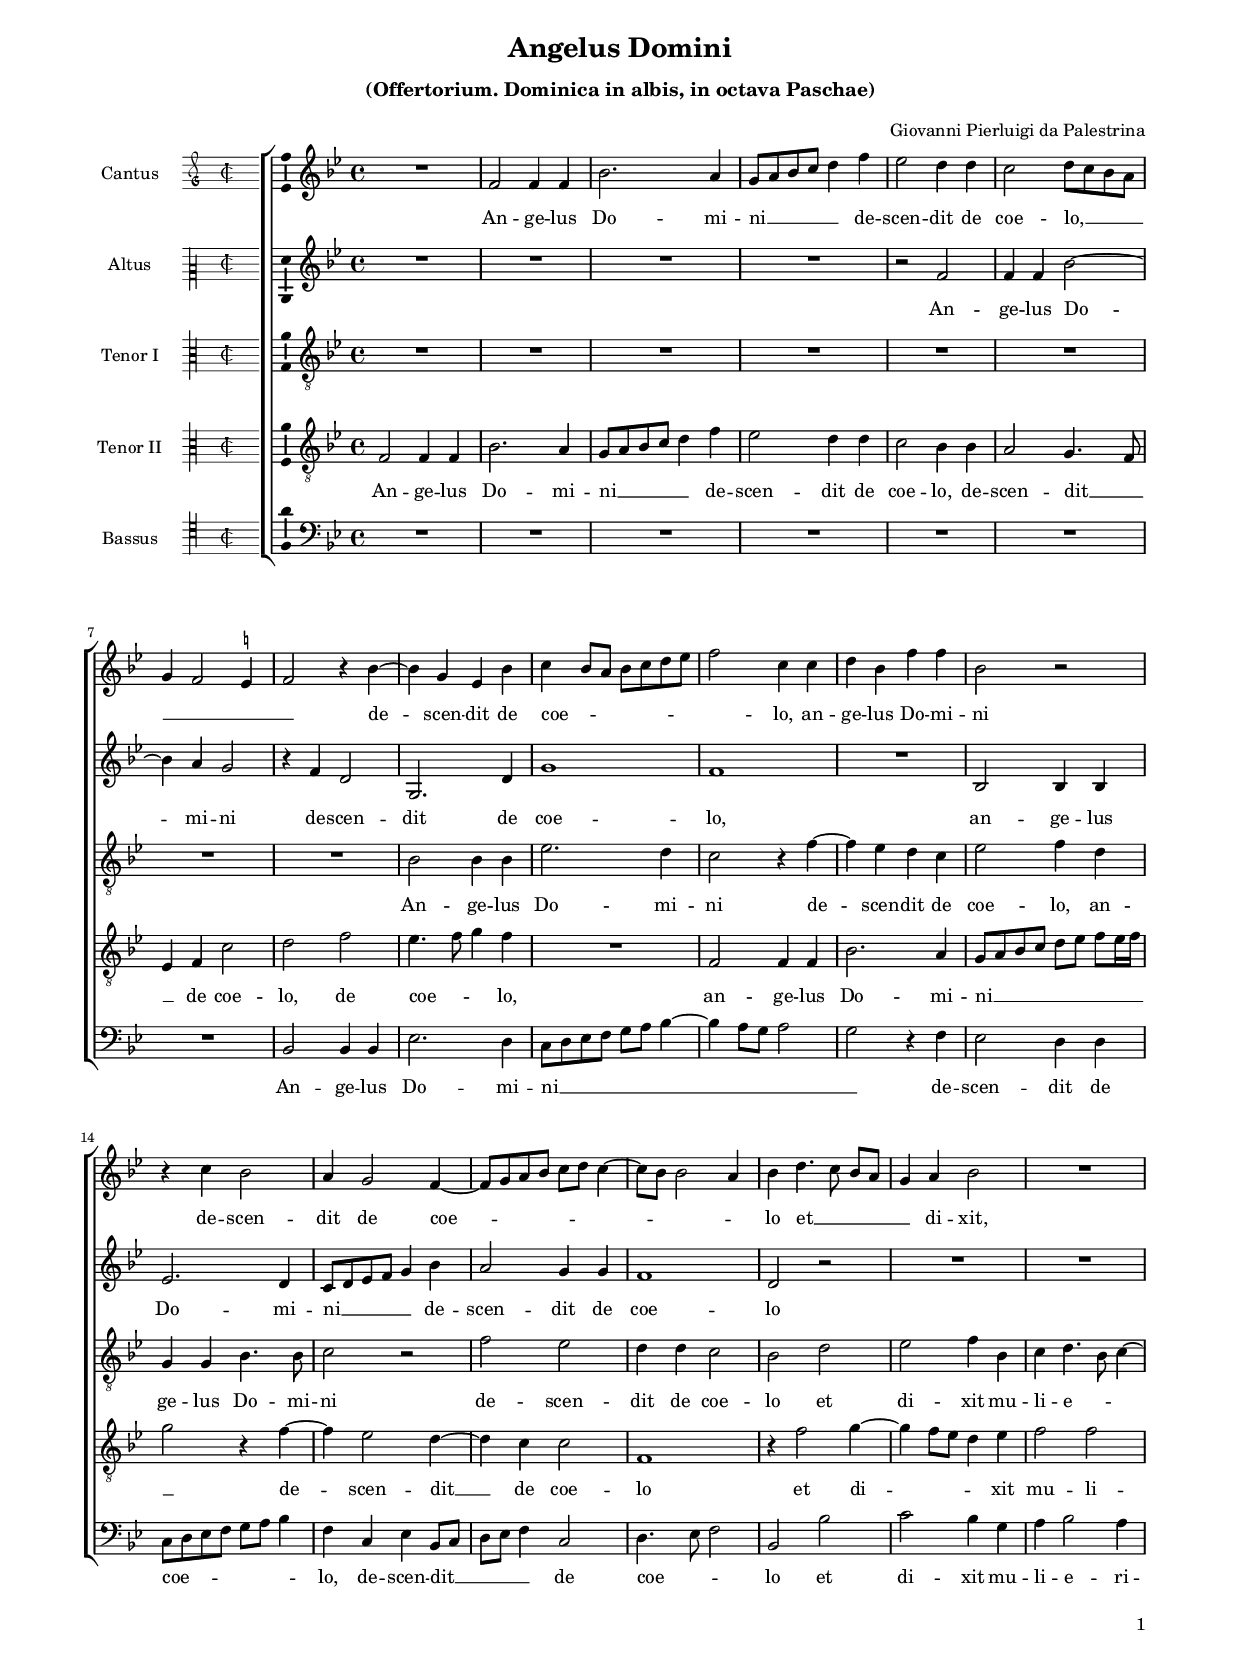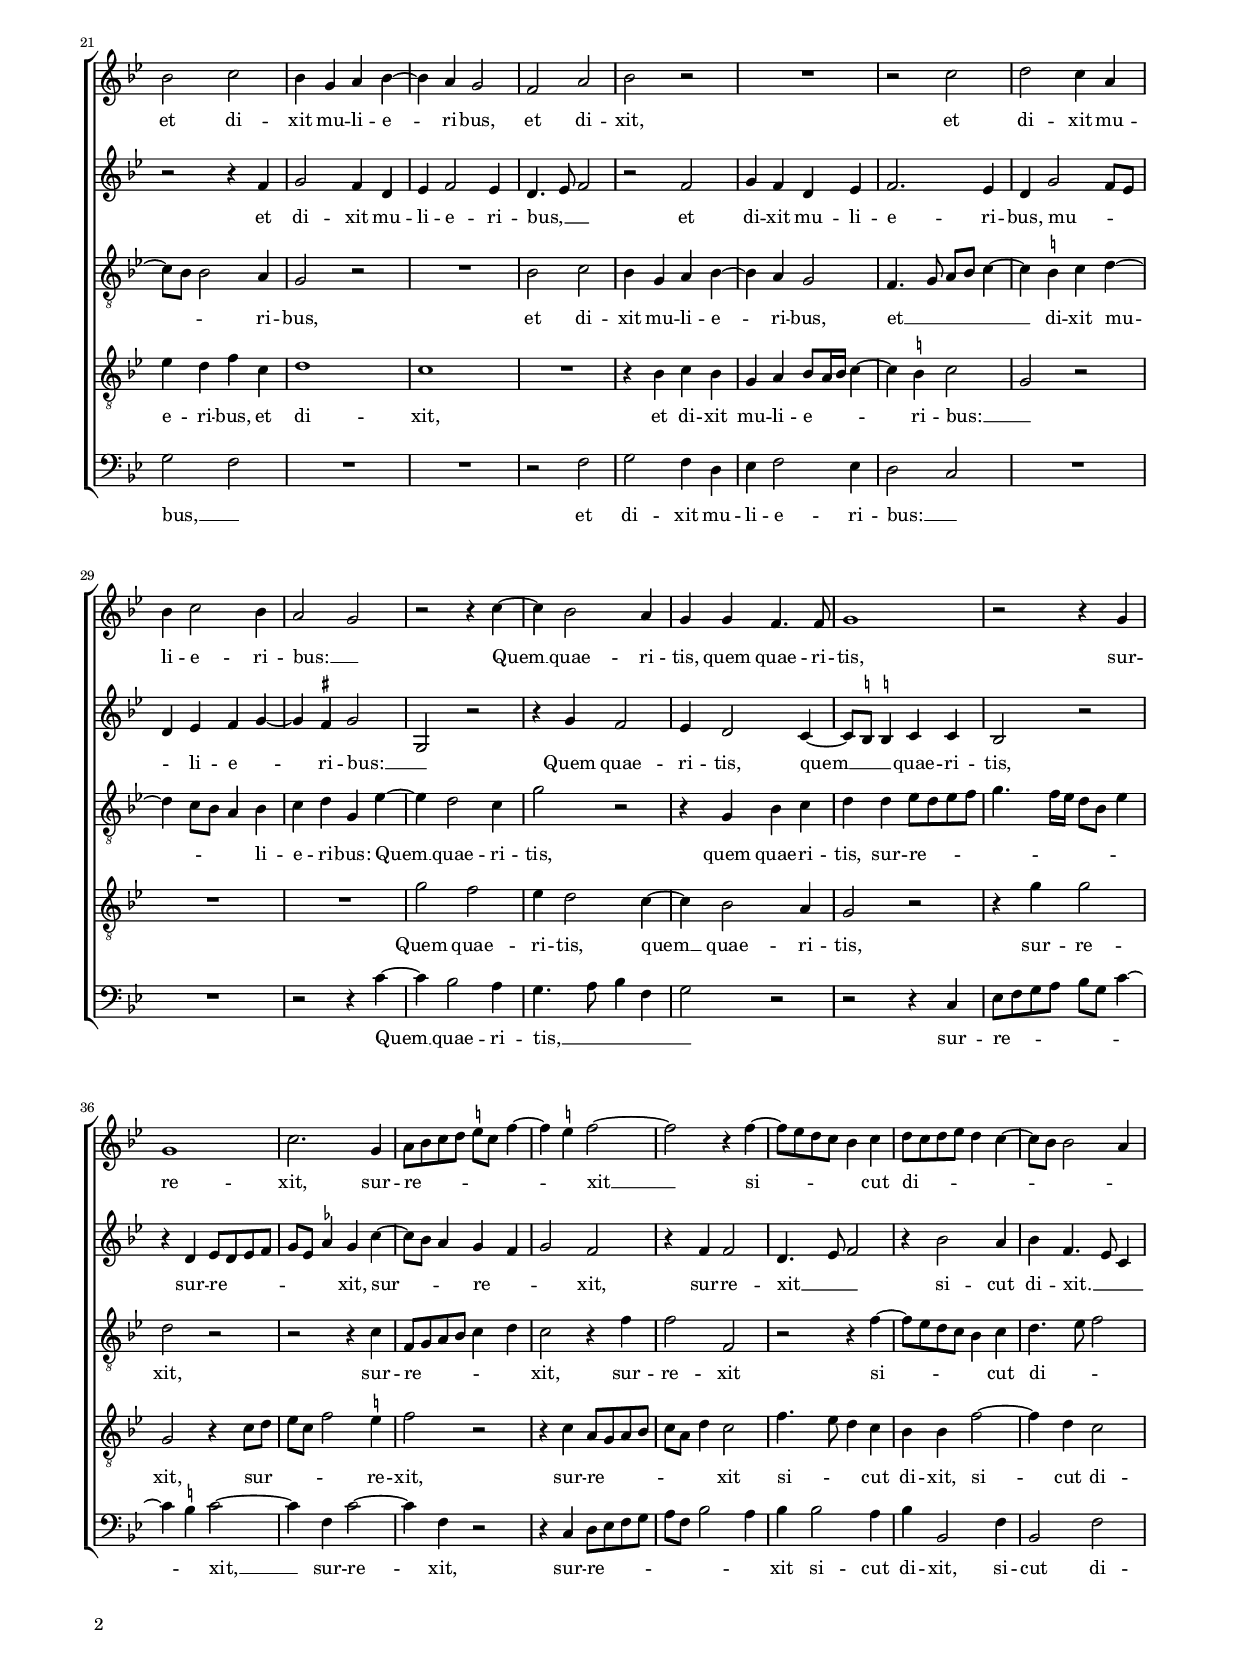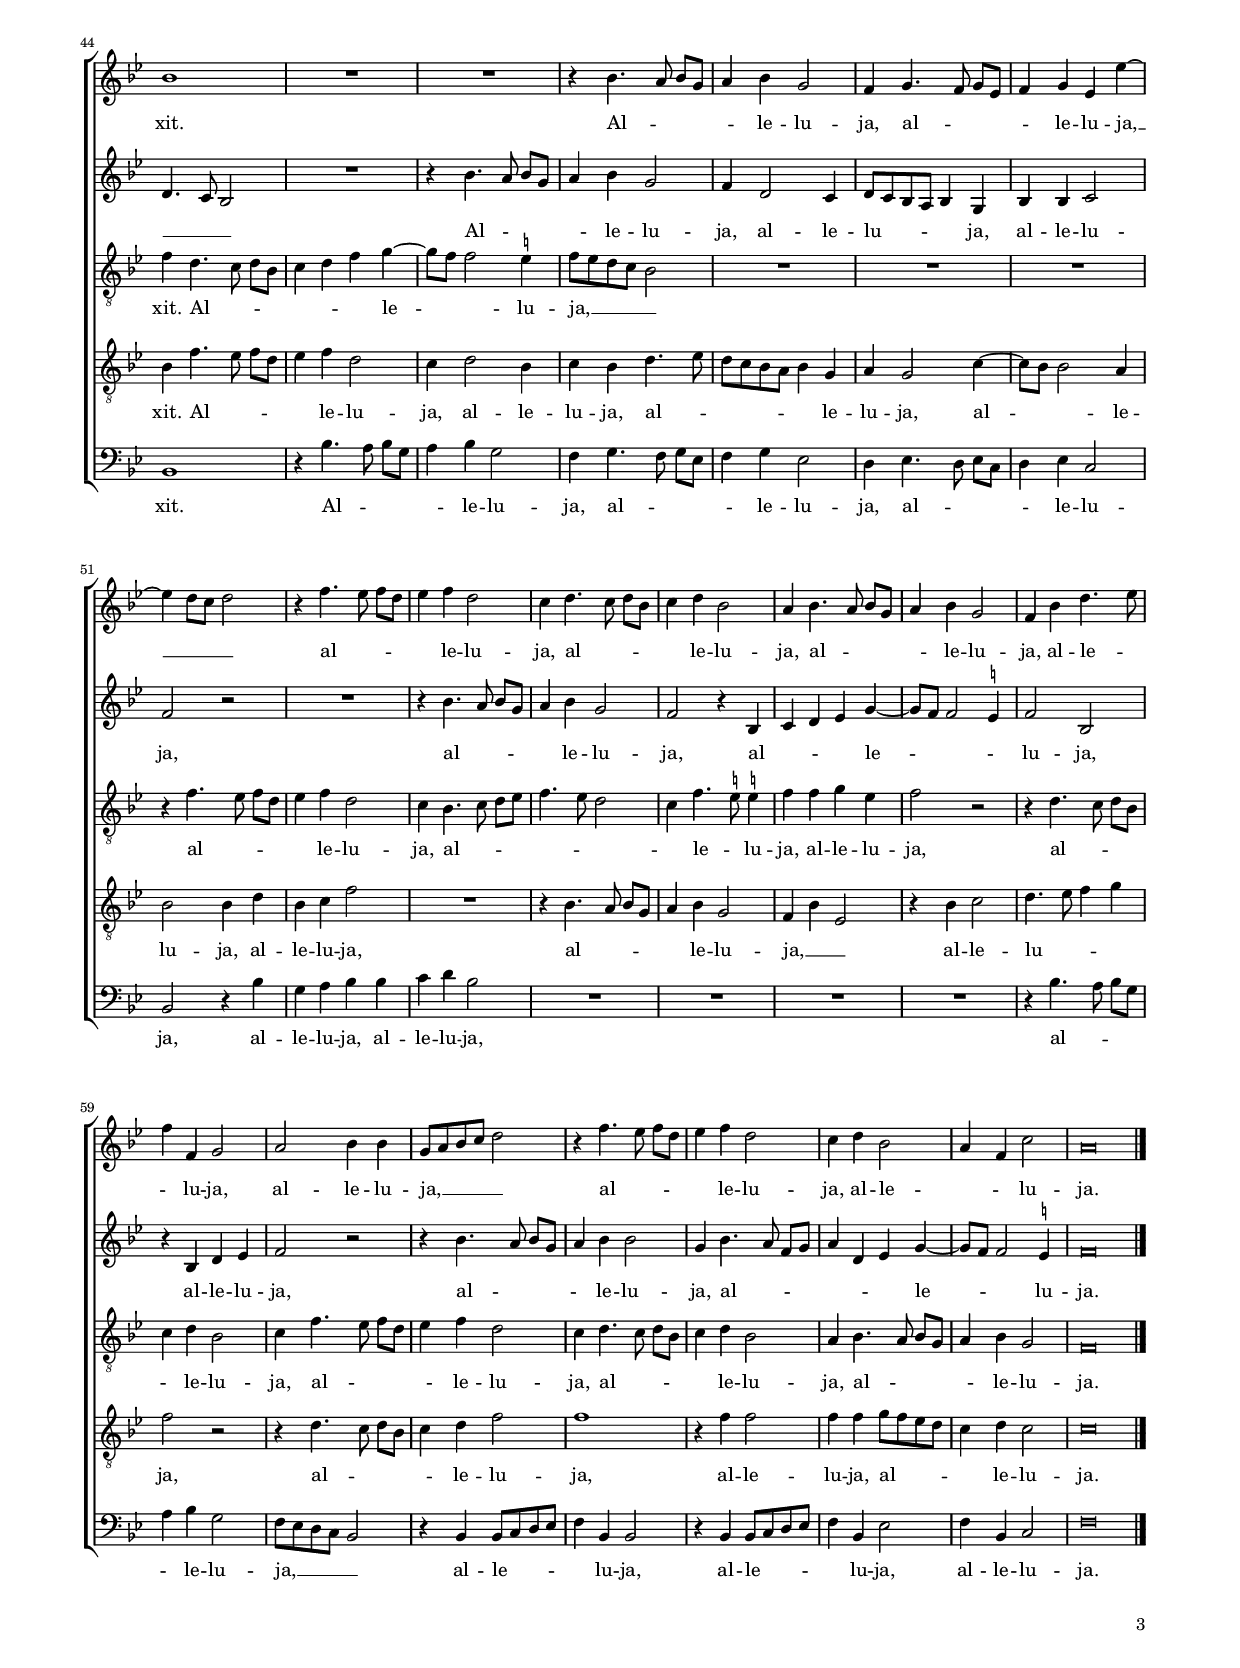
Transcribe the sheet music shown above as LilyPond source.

\header
{
  title="Angelus Domini"
  subtitle=\markup { \column { \vspace #0.5 "(Offertorium. Dominica in albis, in octava Paschae)" \transparent "x" } }
  composer="Giovanni Pierluigi da Palestrina"
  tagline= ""
}

\version "2.24.1"
\language deutsch
#(set-global-staff-size 15)
% #(set-default-paper-size "letter")
#(ly:set-option 'point-and-click #f)




	ficta = { \once \set suggestAccidentals = ##t }

	forget = #(define-music-function (music) (ly:music?) #{
		\accidentalStyle forget
		$music
		\accidentalStyle default
		#})


    
\paper
	{
	top-margin = 1.6 \cm
	bottom-margin = 1 \cm
	left-margin = 1.6 \cm
	right-margin = 1.6 \cm
	ragged-bottom = ##f
	ragged-last-bottom = ##f
	print-page-number = ##f
	system-system-spacing = #'((basic-distance . 17) (minimum-distance . 14) (padding . 5) (strechability . 150))
    oddFooterMarkup=\markup   \fill-line { "" \fromproperty #'page:page-number-string }
    evenFooterMarkup=\markup  \fill-line { \fromproperty #'page:page-number-string "" }
    last-bottom-spacing = #'((basic-distance . 12) (minimum-distance . 7) (padding . 4))
    systems-per-page = 3
%   page-count = 3
%	min-systems-per-page = 3
%	print-all-headers = ##t
%	print-first-page-number = ##t
%	first-page-number = 1
	}

	
global = {
	\key c \major
	\time 4/4
    \set Score.tempoHideNote = ##t
    \tempo 4 = 100
    \skip 1*65
    \set Score.measureLength = #(ly:make-moment 2/1)
    \skip 1*2 \bar "|."
	}
    

incipitcantus = \relative c' {
    \time 2/2
    \clef "petrucci-g2"
    \key c \major
    }
    
incipitcantusVoice = <<
    \new MensuralVoice <<
        { s1 \noBreak }
        \incipitcantus
    >>
    >>
    
    
incipitaltus = \relative c' {
    \time 2/2
    \clef "petrucci-c2"
    \key c \major
    s4 \bar ""
    }
    
incipitaltusVoice = <<
    \new MensuralVoice <<
        { s1 \noBreak }
        \incipitaltus
    >>
    >>
    
incipittenor = \relative c' {
    \time 2/2
    \clef "petrucci-c3"
    \key c \major
    }
    
incipittenorVoice = <<
    \new MensuralVoice <<
        { s1 \noBreak }
        \incipittenor
    >>
    >>
    
incipitquintus = \relative c' {
    \time 2/2
    \clef "petrucci-c3"
    \key c \major
    }
    
incipitquintusVoice = <<
    \new MensuralVoice <<
        { s1 \noBreak }
        \incipitquintus
    >>
    >>
    
    
incipitbassus= \relative c {
    \time 2/2
    \clef "petrucci-c4"
    \key c \major
    }
    
incipitbassusVoice = <<
    \new MensuralVoice <<
        { s1 \noBreak }
        \incipitbassus
    >>
    >>


cantus =  \relative c''
	{
	R1
	g2 g4 g
	c2. h4
	a8 h c d e4 g
%5
	f2 e4 e |
	d2 e8 d c h
	a4 g2 \ficta fis4
	g2 r4 c~
	c4 a f c'
%10
	d4 c8 h c8 d e f |
	g2 d4 d
	e4 c g' g
	c,2 r
	r4 d c2
%15
	h4 a2 g4~ |
	g8 a h c d e d4~
	d8 c c2 h4
	c4 e4. d8 c[ h]
	a4 h c2
%20
	R1 |
	c2 d
	c4 a h c~
	c4 h a2
	g2 h
%25
	c2 r |
	R1
	r2 d
	e2 d4 h
	c4 d2 c4
%30
	h2 a |
	r2 r4 d~
	d4 c2 h4
	a4 a g4. g8
	a1
%35
	r2 r4 a |
	a1
	d2. a4
	h8 c d e \ficta fis d g4~
	g4 \ficta fis g2~
%40
	g2 r4 g~ |
	g8 f e d c4 d
	e8 d e f e4 d~
	d8 c c2 h4
	c1
%45
	R1 |
	R1
	r4 c4. h8 c[ a]
	h4 c a2
	g4 a4. g8 a[ f]
%50
	g4 a f f'~
	f4 e8 d e2
	r4 g4. f8 g[ e]
	f4 g e2
	d4 e4. d8 e[ c]
%55
	d4 e c2 |
	h4 c4. h8 c[ a]
	h4 c a2
	g4 c e4. f8
	g4 g, a2
%60
	h2 c4 c |
	a8 h c d e2
	r4 g4. f8 g[ e]
	f4 g e2
	d4 e c2
%65
	h4 g d'2 |
	h\breve |
	}


altus =  \relative c'
	{
	R1
	R1
	R1
	R1
%5
	r2 g' |
	g4 g c2~
	c4 h a2
	r4 g e2
	a,2. e'4
%10
	a1 |
	g1
	R1
	c,2 c4 c
	f2. e4
%15
	d8 e f g a4 c |
	h2 a4 a
	g1
	e2 r
	R1
%20
	R1 |
	r2 r4 g
	a2 g4 e
	f4 g2 f4
	e4. f8 g2
%25
	r2 g |
	a4 g e f
	g2. f4
	e4 a2 g8 f
	e4 f g a~
%30
	a4 \ficta gis a2 |
	a,2 r
	r4 a' g2
	f4 e2 d4~
	d8 \ficta cis \ficta cis!4 d d
%35
	c2 r |
	r4 e f8 e f g
	a8 f \ficta b4 a d~
	d8 c h4 a g
	a2 g
%40
	r4 g g2 |
	e4. f8 g2
	r4 c2 h4
	c4 g4. f8 d4
	e4. d8 c2
%45
	R1 |
	r4 c'4. h8 c[ a]
	h4 c a2
	g4 e2 d4
	e8 d c h c4 a
%50
	c4 c d2 |
	g2 r
	R1
	r4 c4. h8 c[ a]
	h4 c a2
%55
	g2 r4 c, |
	d4 e f a~
	a8 g g2 \ficta fis4
	g2 c,
	r4 c e f
%60
	g2 r |
	r4 c4. h8 c[ a]
	h4 c c2
	a4 c4. h8 g[ a]
%65
	h4 e, f a~ |
	a8 g g2 \ficta fis4
	g\breve |
	}


tenor =  \relative c'
	{
	R1
	R1
	R1
	R1
%5
	R1 |
	R1
	R1
	R1
	c2 c4 c
%10
	f2. e4 |
	d2 r4 g~
	g4 f e d
	f2 g4 e
	a,4 a c4. c8
%15
	d2 r |
	g2 f
	e4 e d2
	c2 e
	f2 g4 c,
%20
	d4 e4. c8 d4~ |
	d8 c c2 h4
	a2 r
	R1
	c2 d
%25
	c4 a h c~ |
	c4 h a2
	g4. a8 h[ c] d4~
	d4 \ficta cis d e~
	e4 d8 c h4 c
%30
	d4 e a, f'~ |
	f4 e2 d4
	a'2 r
	r4 a, c d
	e4 e f8 e f g
%35
	a4. g16 f e8 c f4 |
	e2 r
	r2 r4 d
	g,8 a h c d4 e
	d2 r4 g
%40
	g2 g, |
	r2 r4 g'~
	g8 f e d c4 d
	e4. f8 g2
	g4 e4. d8 e[ c]
%45
	d4 e g a~ |
	a8 g g2 \ficta fis4
	g8 f e d c2
	R1
	R1
%50
	R1 |
	r4 g'4. f8 g[ e]
	f4 g e2
	d4 c4. d8 e[ f]
	g4. f8 e2
%55
	d4 g4. \ficta fis8 \ficta fis!4 |
	g4 g a f
	g2 r
	r4 e4. d8 e[ c]
	d4 e c2
%60
	d4 g4. f8 g[ e] |
	f4 g e2
	d4 e4. d8 e[ c]
	d4 e c2
	h4 c4. h8 c[ a]
%65
	h4 c a2 |
	g\breve |
	}


quintus  =  \relative c'
	{
	g2 g4 g
	c2. h4
	a8 h c d e4 g
	f2 e4 e
%5
	d2 c4 c |
	h2 a4. g8
	f4 g d'2
	e2 g
	f4. g8 a4 g
%10
	R1 |
	g,2 g4 g
	c2. h4
	a8 h c d e f g[ f16 g]
	a2 r4 g~
%15
	g4 f2 e4~ |
	e4 d d2
	g,1
	r4 g'2 a4~
	a4 g8 f e4 f
%20
	g2 g |
	f4 e g d
	e1
	d1
	R1
%25
	r4 c d c |
	a4 h c8[ h16 c] d4~
	d4 \ficta cis d2
	a2 r
	R1
%30
	R1 |
	a'2 g
	f4 e2 d4~
	d4 c2 h4
	a2 r
%35
	r4 a' a2 |
	a,2 r4 d8 e
	f8 d g2 \ficta fis4
	g2 r
	r4 d h8 a h c
%40
	d8 h e4 d2 |
	g4. f8 e4 d
	c4 c g'2~
	g4 e d2
	c4 g'4. f8 g[ e]
%45
	f4 g e2 |
	d4 e2 c4
	d4 c e4. f8
	e8 d c h c4 a
	h4 a2 d4~
%50
	d8 c c2 h4 |
	c2 c4 e
	c4 d g2
	R1
	r4 c,4. h8 c[ a]
%55
	h4 c a2 |
	g4 c f,2
	r4 c' d2
	e4. f8 g4 a
	g2 r
%60
	r4 e4. d8 e[ c] |
	d4 e g2
	g1
	r4 g g2
	g4 g a8 g f e
%65
	d4 e d2 |
	d\breve |
	}


bassus  =  \relative c
	{
	R1
	R1
	R1
	R1
%5
	R1 |
	R1
	R1
	c2 c4 c
	f2. e4
%10
	d8 e f g a h c4~ |
	c4 h8 a h2
	a2 r4 g
	f2 e4 e
	d8 e f g a h c4
%15
	g4 d f c8 d |
	e8 f g4 d2
	e4. f8 g2
	c,2 c'
	d2 c4 a
%20
	h4 c2 h4 |
	a2 g
	R1
	R1
	r2 g
%25
	a2 g4 e |
	f4 g2 f4
	e2 d
	R1
	R1
%30
	r2 r4 d'~ |
	d4 c2 h4
	a4. h8 c4 g
	a2 r
	r2 r4 d,
%35
	f8 g a h c a d4~ |
	d4 \ficta cis d2~
	d4 g, d'2~
	d4 g, r2
	r4 d e8 f g a
%40
	h8 g c2 h4 |
	c4 c2 h4
	c4 c,2 g'4
	c,2 g'
	c,1
%45
	r4 c'4. h8 c[ a] |
	h4 c a2
	g4 a4. g8 a[ f]
	g4 a f2
	e4 f4. e8 f[ d]
%50
	e4 f d2 |
	c2 r4 c'
	a4 h c c
	d4 e c2
	R1
%55
	R1 |
	R1
	R1
	r4 c4. h8 c[ a]
	h4 c a2
%60
	g8 f e d c2 |
	r4 c c8 d e f
	g4 c, c2
	r4 c c8 d e f
	g4 c, f2
%65
	g4 c, d2 |
	g\breve |
	}


lyricscantus = \lyricmode {
	An -- ge -- lus Do -- mi -- ni __ _ _ _ _ de -- scen -- dit de coe -- lo, __ _ _ _ _ _ _ _
    de -- scen -- dit de coe -- _ _ _ _ _ _ _ lo,
    an -- ge -- lus Do -- mi -- ni de -- scen -- dit de coe -- _ _ _ _ _ _ _ _ _ lo
    et __ _ _ _ _ di -- xit,
    et di -- xit mu -- li -- e -- ri -- bus,
    et di -- xit,
    et di -- xit mu -- li -- e -- ri -- bus: __ _
    Quem __ quae -- ri -- tis,
    quem quae -- ri -- tis,
    sur -- re -- xit,
    sur -- re -- _ _ _ _ _ _ _ xit __
    si -- _ _ _ _ cut di -- _ _ _ _ _ _ _ _ xit.
    Al -- _ _ _ _ le -- lu -- ja,
    al -- _ _ _ _ le -- lu -- ja, __ _ _ _
    al -- _ _ _ _ le -- lu -- ja,
    al -- _ _ _ _ le -- lu -- ja,
    al -- _ _ _ _ le -- lu -- ja,
    al -- le -- _ _ lu -- ja,
    al -- le -- lu -- ja, __ _ _ _ _
    al -- _ _ _ _ le -- lu -- ja,
    al -- le -- _ _ lu -- ja.
	}


lyricsaltus = \lyricmode {
	An -- ge -- lus Do -- mi -- ni de -- scen -- dit de coe -- lo,
    an -- ge -- lus Do -- mi -- ni __ _ _ _ _ de -- scen -- dit de coe -- lo
    et di -- xit mu -- li -- e -- ri -- bus, __ _ _
    et di -- xit mu -- li -- e -- ri -- bus,
    mu -- _ _ _ li -- e -- _ ri -- bus: __ _
    Quem quae -- ri -- tis,
    quem __ _ _ quae -- ri -- tis,
    sur -- re -- _ _ _ _ _ _ xit,
    sur -- _ _ re -- _ _ xit,
    sur -- re -- xit __ _ _
    si -- cut di -- xit. __ _ _ _ _ _
    Al -- _ _ _ _ le -- lu -- ja,
    al -- le -- lu -- _ _ _ _ ja,
    al -- le -- lu -- ja,
    al -- _ _ _ _ le -- lu -- ja,
    al -- _ _ _ le -- _ _ _ lu -- ja,
    al -- le -- lu -- ja,
    al -- _ _ _ _ le -- lu -- ja,
    al -- _ _ _ _ _ _ le -- _ _ lu -- ja.
	}


lyricstenor = \lyricmode {
	An -- ge -- lus Do -- mi -- ni de -- scen -- dit de coe -- lo,
    an -- ge -- lus Do -- mi -- ni de -- scen -- dit de coe -- lo
    et di -- xit mu -- li -- e -- _ _ _ _ ri -- bus,
    et di -- xit mu -- li -- e -- ri -- bus,
    et __ _ _ _ _ di -- xit mu -- _ _ _ li -- e -- ri -- bus:
    Quem __ quae -- ri -- tis,
    quem quae -- ri -- tis,
    sur -- re -- _ _ _ _ _ _ _ _ _ xit,
    sur -- re -- _ _ _ _ _ xit,
    sur -- re -- xit
    si -- _ _ _ _ cut di -- _ _ xit.
    Al -- _ _ _ _ _ _ le -- _ _ lu -- ja, __ _ _ _ _
    al -- _ _ _ _ le -- lu -- ja,
    al -- _ _ _ _ _ _ _ le -- _ lu -- ja,
    al -- le -- lu -- ja,
    al -- _ _ _ _ le -- lu -- ja,
    al -- _ _ _ _ le -- lu -- ja,
    al -- _ _ _ _ le -- lu -- ja,
    al -- _ _ _ _ le -- lu -- ja.
	}


lyricsquintus = \lyricmode {
	An -- ge -- lus Do -- mi -- ni __ _ _ _ _ de -- scen -- dit de coe -- lo,
    de -- scen -- dit __ _ _ de coe -- lo,
    de coe -- _ _ lo,
    an -- ge -- lus Do -- mi -- ni __ _ _ _ _ _ _ _ _ _ de -- scen -- dit __ de coe -- lo
    et di -- _ _ _ xit mu -- li -- e -- ri -- bus,
    et di -- xit,
    et di -- xit mu -- li -- e -- _ _ _ ri -- bus: __ _
    Quem quae -- ri -- tis,
    quem __ quae -- ri -- tis,
    sur -- re -- xit,
    sur -- _ _ _ _ re -- xit,
    sur -- re -- _ _ _ _ _ _ xit
    si -- _ _ cut di -- xit,
    si -- cut di -- xit.
    Al -- _ _ _ _ le -- lu -- ja,
    al -- le -- lu -- ja,
    al -- _ _ _ _ _ _ le -- lu -- ja,
    al -- _ _ le -- lu -- ja,
    al -- le -- lu -- ja,
    al -- _ _ _ _ le -- lu -- ja, __ _ _
    al -- le -- lu -- _ _ _ ja,
    al -- _ _ _ _ le -- lu -- ja,
    al -- le -- lu -- ja,
    al -- _ _ _ _ le -- lu -- ja.
	}


lyricsbassus = \lyricmode {
	An -- ge -- lus Do -- mi -- ni __ _ _ _ _ _ _ _ _ _ _ de -- scen -- dit de coe -- _ _ _ _ _ _ lo,
    de -- scen -- dit __ _ _ _ _ de coe -- _ _ lo
    et di -- xit mu -- li -- e -- ri -- bus, __ _
    et di -- xit mu -- li -- e -- ri -- bus: __ _
    Quem __ quae -- ri -- tis, __ _ _ _ _
    sur -- re -- _ _ _ _ _ _ _ xit, __
    sur -- re -- xit,
    sur -- re -- _ _ _ _ _ _ _ xit
    si -- cut di -- xit,
    si -- cut di -- xit.
    Al -- _ _ _ _ le -- lu -- ja,
    al -- _ _ _ _ le -- lu -- ja,
    al -- _ _ _ _ le -- lu -- ja,
    al -- le -- lu -- ja,
    al -- le -- lu -- ja,
    al -- _ _ _ _ le -- lu -- ja, __ _ _ _ _
    al -- le -- _ _ _ _ lu -- ja,
    al -- le -- _ _ _ _ lu -- ja,
    al -- le -- lu -- ja.
	}


\score
{  
    \transpose c b, {
	\new ChoirStaff \with { \override StaffGrouper.staff-staff-spacing.basic-distance = #12 }
	<<

	\new Staff << \global
	\new Voice="v1" {
		\set Staff.instrumentName="Cantus"
        \incipit \incipitcantusVoice
%		\set Staff.instrumentName= "S"
		\set Staff.midiInstrument = "reed organ"
		\clef violin
		\cantus }
	\new Lyrics \lyricsto "v1" {\lyricscantus }
	>>


	\new Staff << \global
	\new Voice="v2" {
		\set Staff.instrumentName="Altus"
        \incipit \incipitaltusVoice
%		\set Staff.instrumentName= "A"
		\set Staff.midiInstrument = "reed organ"
		\clef violin % "G_8"
		\altus}
	\new Lyrics \lyricsto "v2" {\lyricsaltus }
	>>


	\new Staff << \global
	\new Voice="v3" {
		\set Staff.instrumentName="Tenor I"
        \incipit \incipittenorVoice
%		\set Staff.instrumentName= "T"
		\set Staff.midiInstrument = "reed organ"
		\clef "G_8"
		\tenor }
	\new Lyrics \lyricsto "v3" {\lyricstenor }
	>>


	\new Staff << \global
	\new Voice="v5" {
		\set Staff.instrumentName="Tenor II"
        \incipit \incipitquintusVoice
%		\set Staff.instrumentName= "Q"
		\set Staff.midiInstrument = "reed organ"
		\clef "G_8"
		\quintus}
	\new Lyrics \lyricsto "v5" {\lyricsquintus }
	>>


	\new Staff << \global
	\new Voice="v4" {
		\set Staff.instrumentName="Bassus"
        \incipit \incipitbassusVoice
%		\set Staff.instrumentName= "B"
		\set Staff.midiInstrument = "reed organ"
		\clef bass 
		\bassus }
	\new Lyrics \lyricsto "v4" {\lyricsbassus}
	>>

	>>
	} % transpose

	\layout
	{
	indent = 3\cm
    incipit-width = 1.3 \cm
	\context { \Lyrics \override VerticalAxisGroup.nonstaff-relatedstaff-spacing.padding = #1.4 }
%	\context { \Lyrics \override LyricText.font-size = #1 }
	\context { \Staff \override TimeSignature.break-visibility = #end-of-line-invisible }
	\context { \Staff \consists "Ambitus_engraver" }
%	\context { \Voice \override Slur.transparent = ##t }
	\context { \Score \override BarNumber.padding = #2 }
	\context { \Voice \override NoteHead.style = #'baroque }
	}

\midi
	{    	
	}

}


% EOF
